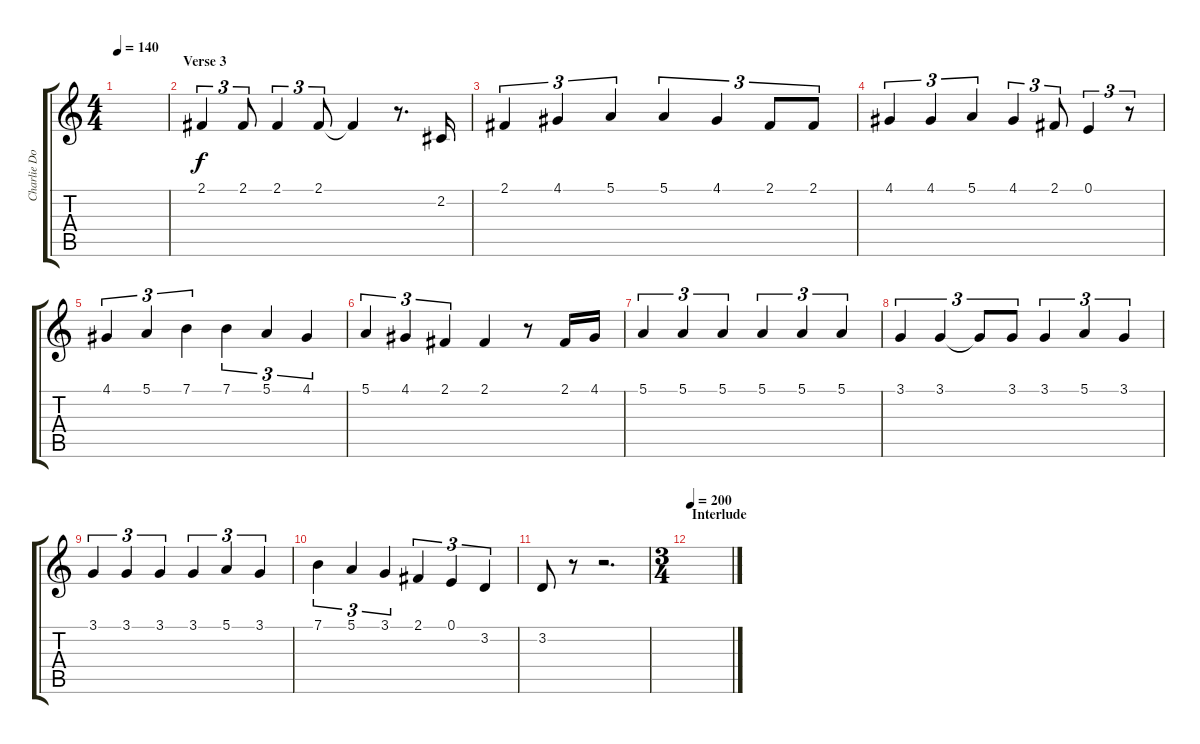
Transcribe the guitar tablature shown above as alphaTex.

\track ("Charlie Dominici Vocals" "Charlie Do") {instrument lead6voice}
\staff {score tabs}
\tuning (E4 B3 G3 D3 A2 E2) {hide}
\ts (4 4)
\tempo 140
\clef g2
\ks c
|
\section ("" "Verse 3")
2.1.4{tu (3 2)} 2.1.8{tu (3 2)} 2.1.4{tu (3 2)} 2.1.8{tu (3 2)} 2.1{t}.4 r.8{d} 2.2.16 |
2.1.4{tu (3 2)} 4.1.4{tu (3 2)} 5.1.4{tu (3 2)} 5.1.4{tu (3 2)} 4.1.4{tu (3 2)} 2.1.8{tu (3 2)} 2.1.8{tu (3 2)} |
4.1.4{tu (3 2)} 4.1.4{tu (3 2)} 5.1.4{tu (3 2)} 4.1.4{tu (3 2)} 2.1.8{tu (3 2)} 0.1.4{tu (3 2)} r.8{tu (3 2)} |
4.1.4{tu (3 2)} 5.1.4{tu (3 2)} 7.1.4{tu (3 2)} 7.1.4{tu (3 2)} 5.1.4{tu (3 2)} 4.1.4{tu (3 2)} |
5.1.4{tu (3 2)} 4.1.4{tu (3 2)} 2.1.4{tu (3 2)} 2.1.4 r.8 2.1.16 4.1.16 |
5.1.4{tu (3 2)} 5.1.4{tu (3 2)} 5.1.4{tu (3 2)} 5.1.4{tu (3 2)} 5.1.4{tu (3 2)} 5.1.4{tu (3 2)} |
3.1.4{tu (3 2)} 3.1.4{tu (3 2)} 3.1{t}.8{tu (3 2)} 3.1.8{tu (3 2)} 3.1.4{tu (3 2)} 5.1.4{tu (3 2)} 3.1.4{tu (3 2)} |
3.1.4{tu (3 2)} 3.1.4{tu (3 2)} 3.1.4{tu (3 2)} 3.1.4{tu (3 2)} 5.1.4{tu (3 2)} 3.1.4{tu (3 2)} |
7.1.4{tu (3 2)} 5.1.4{tu (3 2)} 3.1.4{tu (3 2)} 2.1.4{tu (3 2)} 0.1.4{tu (3 2)} 3.2.4{tu (3 2)} |
3.2.8 r.8 r.2{d} |
\ts (3 4)
\section ("" "Interlude")
\tempo 200
